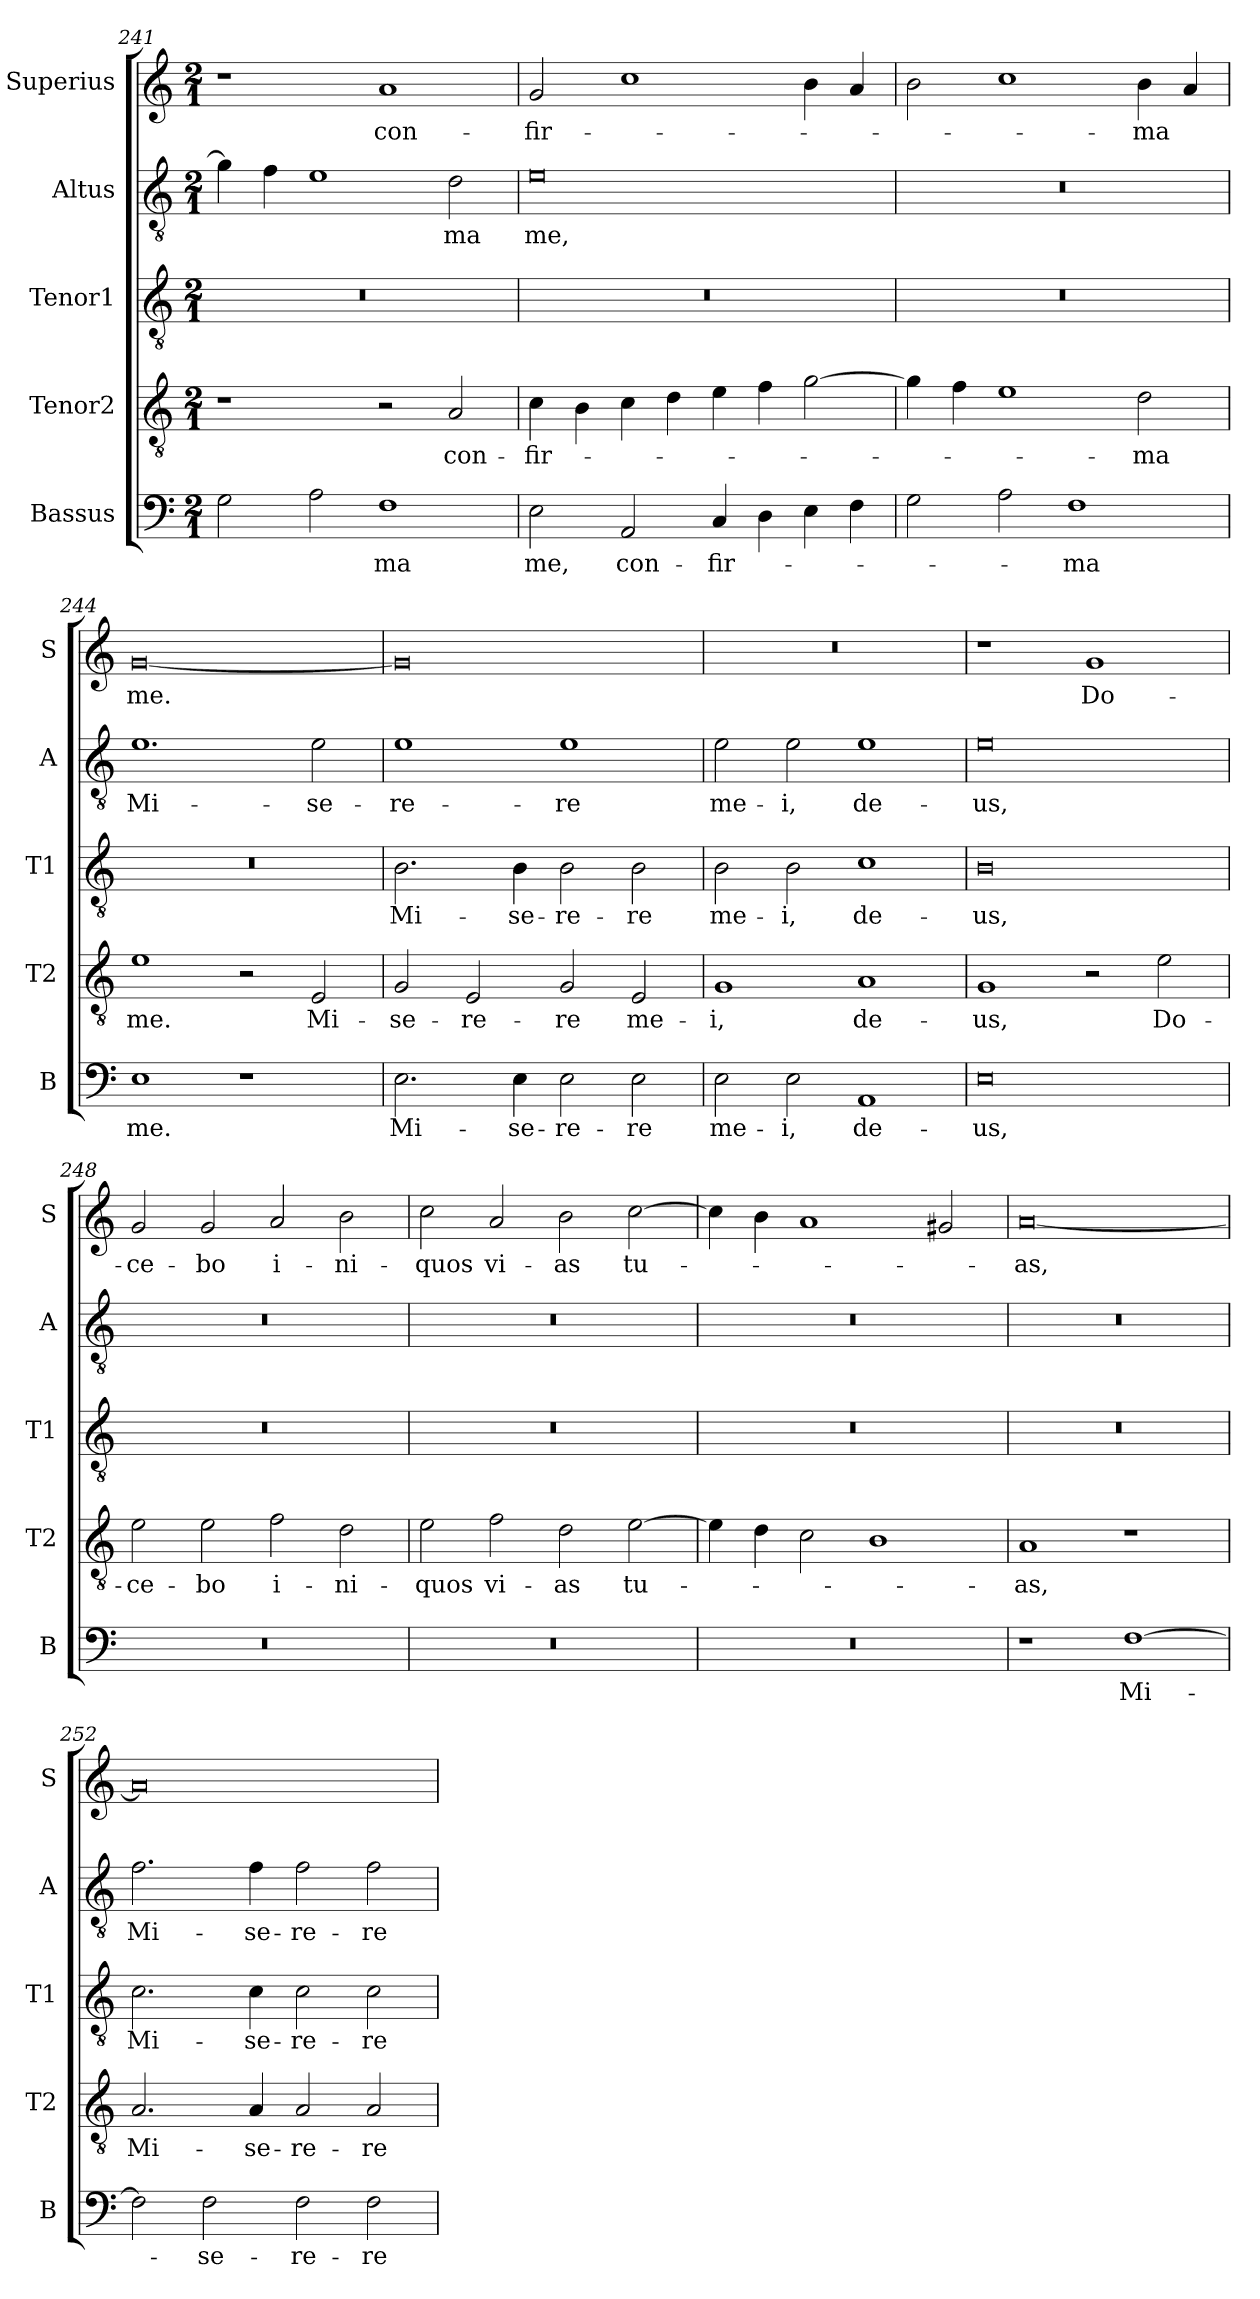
**kern	**text	**kern	**text	**kern	**text	**kern	**text	**kern	**text
*part5	*part5	*part4	*part4	*part3	*part3	*part2	*part2	*part1	*part1
*staff5	*staff5	*staff4	*staff4	*staff3	*staff3	*staff2	*staff2	*staff1	*staff1
*I"Bassus	*	*I"Tenor2	*	*I"Tenor1	*	*I"Altus	*	*I"Superius	*
*I'B	*	*I'T2	*	*I'T1	*	*I'A	*	*I'S	*
*clefF4	*	*clefGv2	*	*clefGv2	*	*clefGv2	*	*clefG2	*
*k[]	*	*k[]	*	*k[]	*	*k[]	*	*k[]	*
*M2/1	*	*M2/1	*	*M2/1	*	*M2/1	*	*M2/1	*
=241	=241	=241	=241	=241	=241	=241	=241	=241	=241
2G	.	1r	.	0r	.	4g]	.	1r	.
.	.	.	.	.	.	4f	.	.	.
2A	.	.	.	.	.	1e	.	.	.
1F	-ma	2r	.	.	.	.	.	1a	con-
.	.	2A	con-	.	.	2d	-ma	.	.
=242	=242	=242	=242	=242	=242	=242	=242	=242	=242
2E	me,	4c	-fir-	0r	.	0e	me,	2g	-fir-
.	.	4B	.	.	.	.	.	.	.
2AA	con-	4c	.	.	.	.	.	1cc	.
.	.	4d	.	.	.	.	.	.	.
4C	-fir-	4e	.	.	.	.	.	.	.
4D	.	4f	.	.	.	.	.	.	.
4E	.	[2g	.	.	.	.	.	4b	.
4F	.	.	.	.	.	.	.	4a	.
=243	=243	=243	=243	=243	=243	=243	=243	=243	=243
2G	.	4g]	.	0r	.	0r	.	2b	.
.	.	4f	.	.	.	.	.	.	.
2A	.	1e	.	.	.	.	.	1cc	.
1F	-ma	.	.	.	.	.	.	.	.
.	.	2d	-ma	.	.	.	.	4b	-ma
.	.	.	.	.	.	.	.	4a	.
=244	=244	=244	=244	=244	=244	=244	=244	=244	=244
1E	me.	1e	me.	0r	.	1.e	Mi-	[0g	me.
1r	.	2r	.	.	.	.	.	.	.
.	.	2E	Mi-	.	.	2e	-se-	.	.
=245	=245	=245	=245	=245	=245	=245	=245	=245	=245
2.E	Mi-	2G	-se-	2.B	Mi-	1e	-re-	0g]	.
.	.	2E	-re-	.	.	.	.	.	.
4E	-se-	.	.	4B	-se-	.	.	.	.
2E	-re-	2G	-re	2B	-re-	1e	-re	.	.
2E	-re	2E	me-	2B	-re	.	.	.	.
=246	=246	=246	=246	=246	=246	=246	=246	=246	=246
2E	me-	1G	-i,	2B	me-	2e	me-	0r	.
2E	-i,	.	.	2B	-i,	2e	-i,	.	.
1AA	de-	1A	de-	1c	de-	1e	de-	.	.
=247	=247	=247	=247	=247	=247	=247	=247	=247	=247
0E	-us,	1G	-us,	0B	-us,	0e	-us,	1r	.
.	.	2r	.	.	.	.	.	1g	Do-
.	.	2e	Do-	.	.	.	.	.	.
=248	=248	=248	=248	=248	=248	=248	=248	=248	=248
0r	.	2e	-ce-	0r	.	0r	.	2g	-ce-
.	.	2e	-bo	.	.	.	.	2g	-bo
.	.	2f	i-	.	.	.	.	2a	i-
.	.	2d	-ni-	.	.	.	.	2b	-ni-
=249	=249	=249	=249	=249	=249	=249	=249	=249	=249
0r	.	2e	-quos	0r	.	0r	.	2cc	-quos
.	.	2f	vi-	.	.	.	.	2a	vi-
.	.	2d	-as	.	.	.	.	2b	-as
.	.	[2e	tu-	.	.	.	.	[2cc	tu-
=250	=250	=250	=250	=250	=250	=250	=250	=250	=250
0r	.	4e]	.	0r	.	0r	.	4cc]	.
.	.	4d	.	.	.	.	.	4b	.
.	.	2c	.	.	.	.	.	1a	.
.	.	1B	.	.	.	.	.	.	.
.	.	.	.	.	.	.	.	2g#X	.
=251	=251	=251	=251	=251	=251	=251	=251	=251	=251
1r	.	1A	-as,	0r	.	0r	.	[0a	-as,
[1F	Mi-	1r	.	.	.	.	.	.	.
=252	=252	=252	=252	=252	=252	=252	=252	=252	=252
2F]	.	2.A	Mi-	2.c	Mi-	2.f	Mi-	0a]	.
2F	-se-	.	.	.	.	.	.	.	.
.	.	4A	-se-	4c	-se-	4f	-se-	.	.
2F	-re-	2A	-re-	2c	-re-	2f	-re-	.	.
2F	-re	2A	-re	2c	-re	2f	-re	.	.
=	=	=	=	=	=	=	=	=	=
*-	*-	*-	*-	*-	*-	*-	*-	*-	*-
